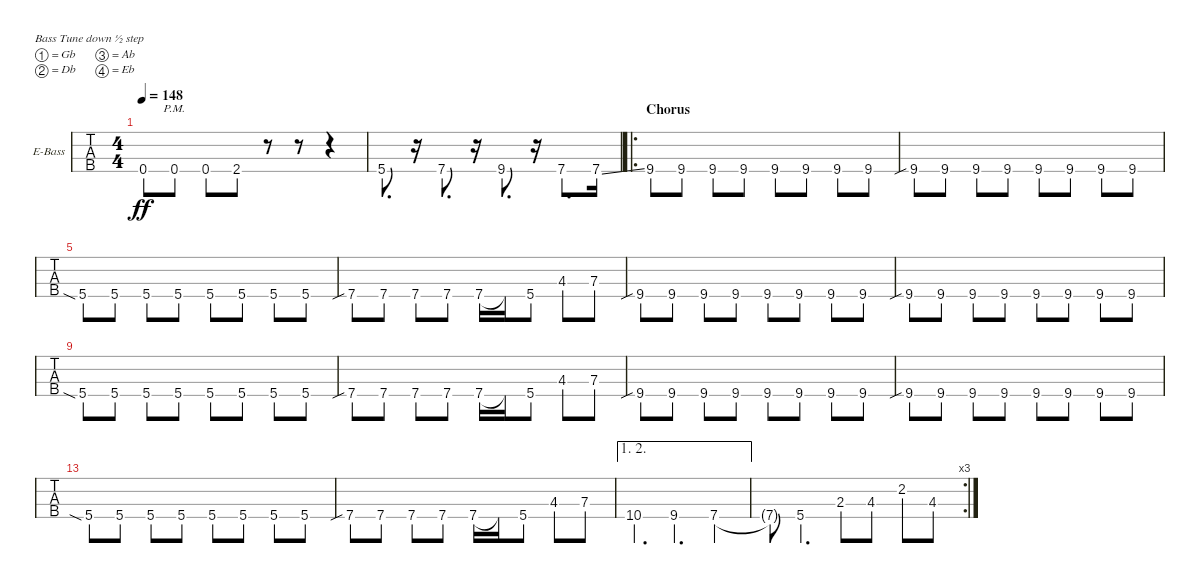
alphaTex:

\defaultSystemsLayout 4
\bracketExtendMode nobrackets
\firstSystemTrackNameOrientation horizontal
\otherSystemsTrackNameOrientation horizontal
\defaultBarNumberDisplay FirstOfSystem
\track ("Electric Bass" "E-Bass") {instrument electricbassfinger}
\staff {tabs}
\tuning (Gb2 Db2 Ab1 Eb1)
\ts (4 4)
\tempo 148
\clef f4
\ks c
0.4.8{dy ff} 0.4{pm}.8 0.4.8 2.4.8 r.8 r.8 r.4 |
5.4.8{d} r.16 7.4.8{d} r.16 9.4.8{d} r.16 7.4.8{d} 7.4{ss}.16 |
\ro
\section ("" "Chorus")
9.4{ac}.8 9.4.8 9.4.8 9.4.8 9.4.8 9.4.8 9.4.8 9.4.8 |
9.4{sib ac}.8 9.4.8 9.4.8 9.4.8 9.4.8 9.4.8 9.4.8 9.4.8 |
5.4{sia ac}.8 5.4.8 5.4.8 5.4.8 5.4.8 5.4.8 5.4.8 5.4.8 |
7.4{sib ac}.8 7.4.8 7.4.8 7.4.8 7.4.16 7.4{t}.16 5.4.8 4.3.8 7.3.8 |
9.4{sib ac}.8 9.4.8 9.4.8 9.4.8 9.4.8 9.4.8 9.4.8 9.4.8 |
9.4{sib ac}.8 9.4.8 9.4.8 9.4.8 9.4.8 9.4.8 9.4.8 9.4.8 |
5.4{sia ac}.8 5.4.8 5.4.8 5.4.8 5.4.8 5.4.8 5.4.8 5.4.8 |
7.4{sib ac}.8 7.4.8 7.4.8 7.4.8 7.4.16 7.4{t}.16 5.4.8 4.3.8 7.3.8 |
9.4{sib ac}.8 9.4.8 9.4.8 9.4.8 9.4.8 9.4.8 9.4.8 9.4.8 |
9.4{sib ac}.8 9.4.8 9.4.8 9.4.8 9.4.8 9.4.8 9.4.8 9.4.8 |
5.4{sia ac}.8 5.4.8 5.4.8 5.4.8 5.4.8 5.4.8 5.4.8 5.4.8 |
7.4{sib ac}.8 7.4.8 7.4.8 7.4.8 7.4.16 7.4{t}.16 5.4.8 4.3.8 7.3.8 |
\ae (1 2)
10.4.4{d} 9.4.4{d} 7.4.4 |
\rc 3
7.4{t}.8 5.4.4{d} 2.3.8 4.3.8 2.2.8 4.3.8
